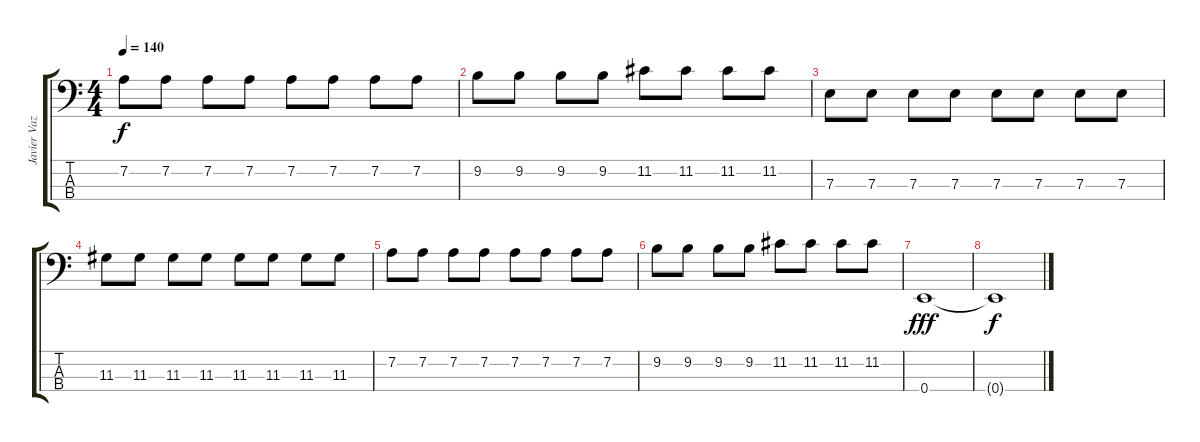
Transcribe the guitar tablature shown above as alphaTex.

\track ("Javier Vaz Martins" "Javier Vaz") {instrument electricbassfinger}
\staff {score tabs}
\tuning (G2 D2 A1 E1) {hide}
\ts (4 4)
\tempo 140
\clef f4
\ks c
7.2.8{dy f} 7.2.8 7.2.8 7.2.8 7.2.8 7.2.8 7.2.8 7.2.8 |
9.2.8 9.2.8 9.2.8 9.2.8 11.2.8 11.2.8 11.2.8 11.2.8 |
7.3.8 7.3.8 7.3.8 7.3.8 7.3.8 7.3.8 7.3.8 7.3.8 |
11.3.8 11.3.8 11.3.8 11.3.8 11.3.8 11.3.8 11.3.8 11.3.8 |
7.2.8 7.2.8 7.2.8 7.2.8 7.2.8 7.2.8 7.2.8 7.2.8 |
9.2.8 9.2.8 9.2.8 9.2.8 11.2.8 11.2.8 11.2.8 11.2.8 |
0.4.1{dy fff} |
0.4{t}.1{dy f}
